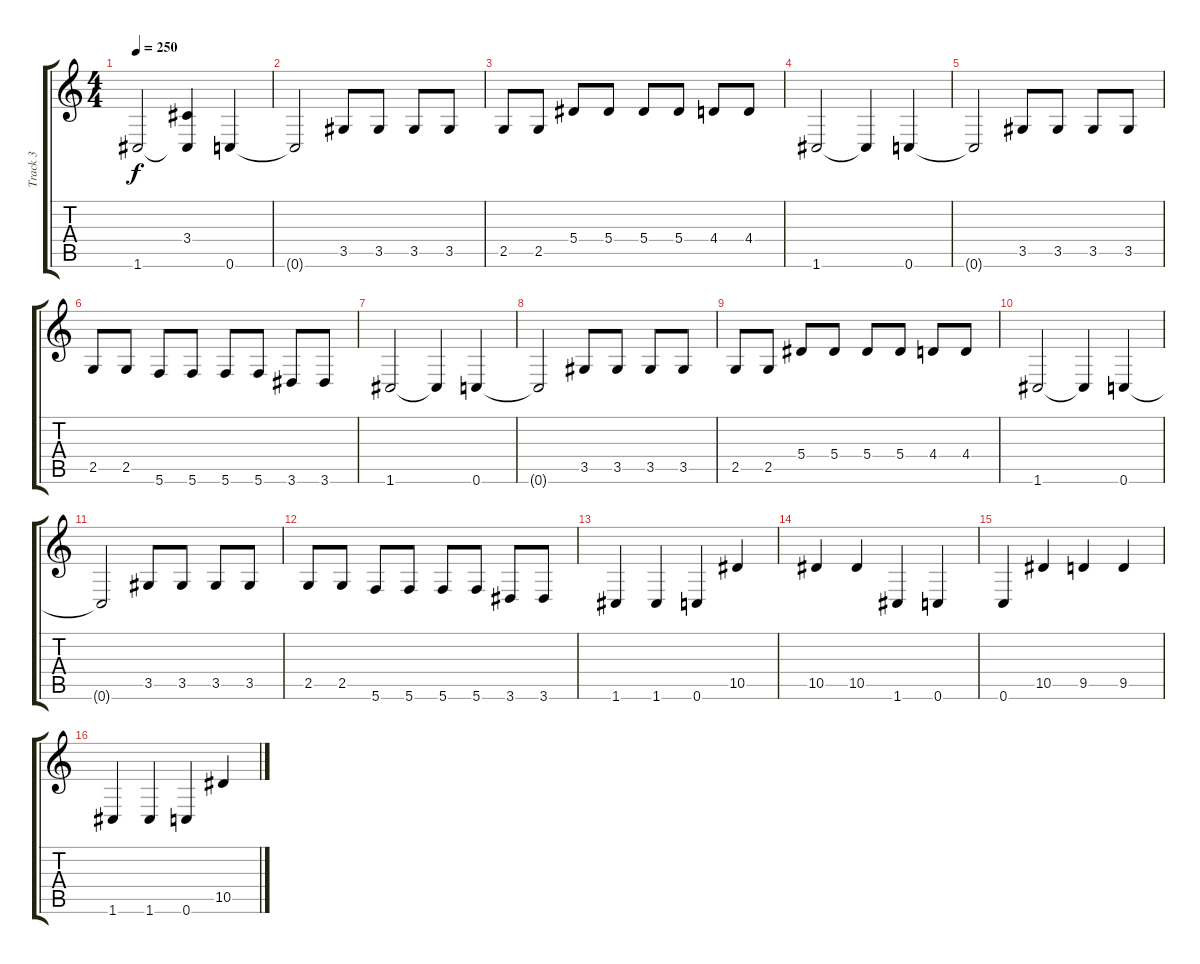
\track ("Track 3" "Track 3") {instrument slapbass2}
\staff {score tabs}
\tuning (C4 G3 Eb3 Bb2 F2 C2) {hide}
\ts (4 4)
\tempo 250
\clef g2
\ks c
1.6.2{dy f} (3.4 1.6{t}).4 0.6.4 |
0.6{t}.2 3.5.8 3.5.8 3.5.8 3.5.8 |
2.5.8 2.5.8 5.4.8 5.4.8 5.4.8 5.4.8 4.4.8 4.4.8 |
1.6.2 1.6{t}.4 0.6.4 |
0.6{t}.2 3.5.8 3.5.8 3.5.8 3.5.8 |
2.5.8 2.5.8 5.6.8 5.6.8 5.6.8 5.6.8 3.6.8 3.6.8 |
1.6.2 1.6{t}.4 0.6.4 |
0.6{t}.2 3.5.8 3.5.8 3.5.8 3.5.8 |
2.5.8 2.5.8 5.4.8 5.4.8 5.4.8 5.4.8 4.4.8 4.4.8 |
1.6.2 1.6{t}.4 0.6.4 |
0.6{t}.2 3.5.8 3.5.8 3.5.8 3.5.8 |
2.5.8 2.5.8 5.6.8 5.6.8 5.6.8 5.6.8 3.6.8 3.6.8 |
1.6.4 1.6.4 0.6.4 10.5.4 |
10.5.4 10.5.4 1.6.4 0.6.4 |
0.6.4 10.5.4 9.5.4 9.5.4 |
1.6.4 1.6.4 0.6.4 10.5.4
